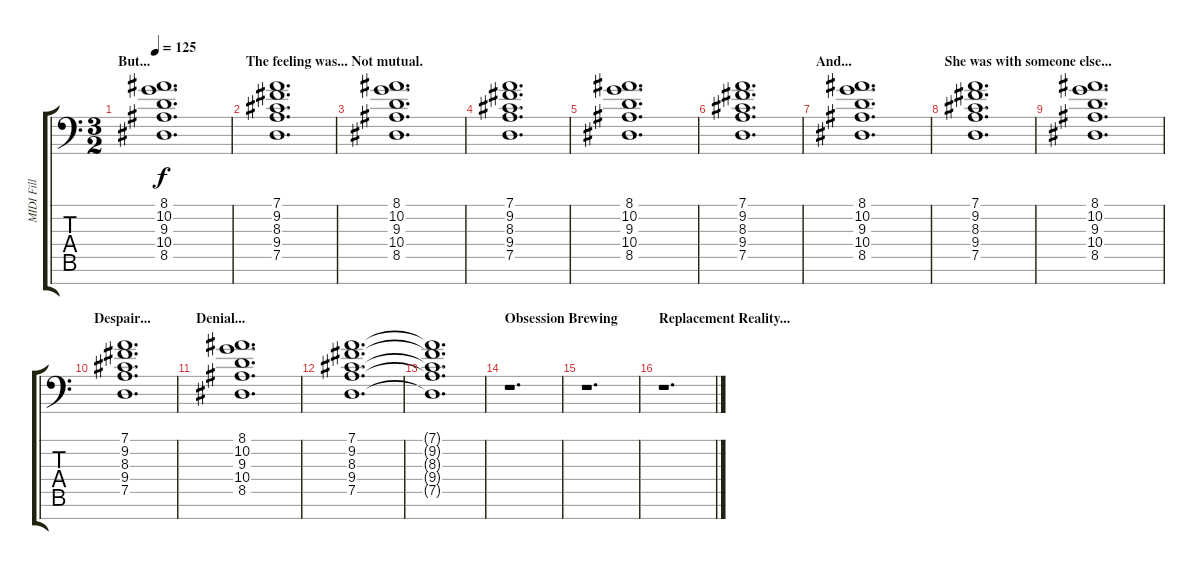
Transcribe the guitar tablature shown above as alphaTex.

\track ("MIDI Fill" "MIDI Fill") {instrument fx7echoes}
\staff {score tabs}
\tuning (D4 A3 F3 C3 G2 D2 A1) {hide}
\ts (3 2)
\section ("" "But...")
\tempo 125
\clef f4
\ks c
(8.1 10.2 9.3 10.4 8.5).1{d dy f} |
\section ("" "The feeling was... Not mutual.")
(7.1 9.2 8.3 9.4 7.5).1{d} |
(8.1 10.2 9.3 10.4 8.5).1{d} |
(7.1 9.2 8.3 9.4 7.5).1{d} |
(8.1 10.2 9.3 10.4 8.5).1{d} |
(7.1 9.2 8.3 9.4 7.5).1{d} |
\section ("" "And...")
(8.1 10.2 9.3 10.4 8.5).1{d} |
\section ("" "She was with someone else...")
(7.1 9.2 8.3 9.4 7.5).1{d} |
\section ("" "")
(8.1 10.2 9.3 10.4 8.5).1{d} |
\section ("" "Despair...")
(7.1 9.2 8.3 9.4 7.5).1{d} |
\section ("" "Denial...")
(8.1 10.2 9.3 10.4 8.5).1{d} |
(7.1 9.2 8.3 9.4 7.5).1{d} |
\section ("" "")
(7.1{t} 9.2{t} 8.3{t} 9.4{t} 7.5{t}).1{d} |
\section ("" "Obsession Brewing")
r.1{d} |
\section ("" "")
r.1{d} |
\section ("" "Replacement Reality...")
r.1{d}
